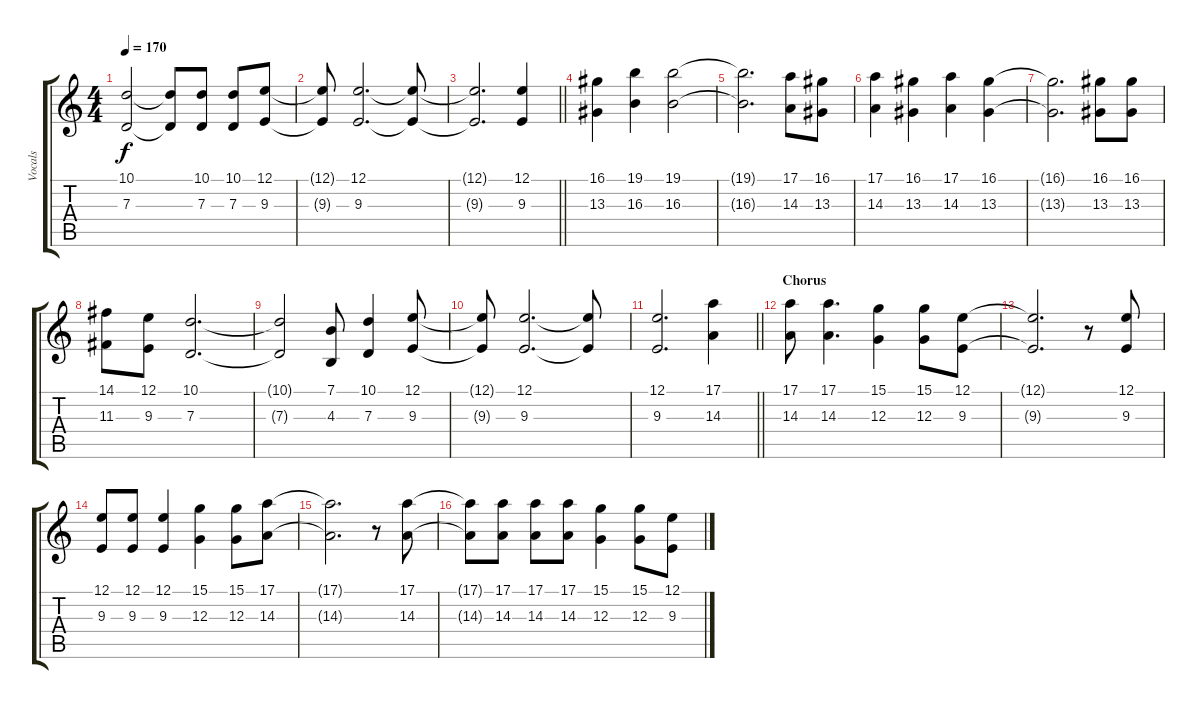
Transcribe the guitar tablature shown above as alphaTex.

\track ("Vocals" "Vocals") {instrument rockorgan}
\staff {score tabs}
\tuning (E4 B3 G3 D3 A2 E2) {hide}
\ts (4 4)
\tempo 170
\clef g2
\ks c
(10.1{t} 7.3{t}).2{dy f} (10.1{t} 7.3{t}).8 (10.1 7.3).8 (10.1 7.3).8 (12.1 9.3).8 |
(12.1{t} 9.3{t}).8 (12.1 9.3).2{d} (12.1{t} 9.3{t}).8 |
\barLineRight lightlight
(12.1{t} 9.3{t}).2{d} (12.1 9.3).4 |
(16.1 13.3).4 (19.1 16.3).4 (19.1 16.3).2 |
(19.1{t} 16.3{t}).2{d} (17.1 14.3).8 (16.1 13.3).8 |
(17.1 14.3).4 (16.1 13.3).4 (17.1 14.3).4 (16.1 13.3).4 |
(16.1{t} 13.3{t}).2{d} (16.1 13.3).8 (16.1 13.3).8 |
(14.1 11.3).8 (12.1 9.3).8 (10.1 7.3).2{d} |
(10.1{t} 7.3{t}).2 (7.1 4.3).8 (10.1 7.3).4 (12.1 9.3).8 |
(12.1{t} 9.3{t}).8 (12.1 9.3).2{d} (12.1{t} 9.3{t}).8 |
\barLineRight lightlight
(12.1 9.3).2{d} (17.1 14.3).4 |
\section ("" "Chorus")
(17.1 14.3).8 (17.1 14.3).4{d} (15.1 12.3).4 (15.1 12.3).8 (12.1 9.3).8 |
(12.1{t} 9.3{t}).2{d} r.8 (12.1 9.3).8 |
(12.1 9.3).8 (12.1 9.3).8 (12.1 9.3).4 (15.1 12.3).4 (15.1 12.3).8 (17.1 14.3).8 |
(17.1{t} 14.3{t}).2{d} r.8 (17.1 14.3).8 |
(17.1{t} 14.3{t}).8 (17.1 14.3).8 (17.1 14.3).8 (17.1 14.3).8 (15.1 12.3).4 (15.1 12.3).8 (12.1 9.3).8
